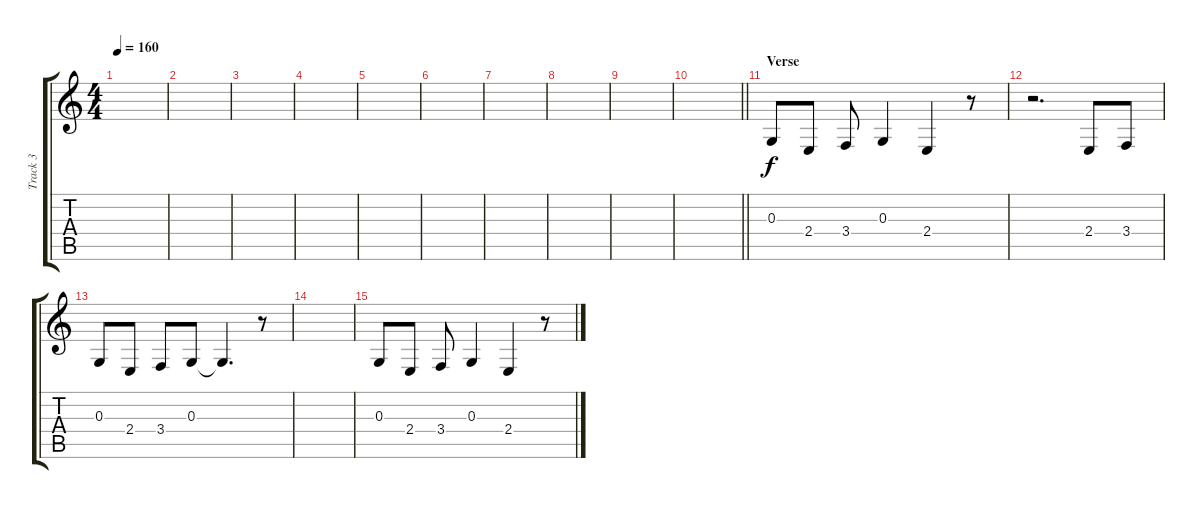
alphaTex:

\track ("Track 3" "Track 3") {instrument tenorsax}
\staff {score tabs}
\tuning (E4 B3 G3 D3 A2 E2) {hide}
\ts (4 4)
\tempo 160
\clef g2
\ks c
|
|
|
|
|
|
|
|
|
\barLineRight lightlight
|
\section ("" "Verse")
0.3.8 2.4.8 3.4.8 0.3.4 2.4.4 r.8 |
r.2{d} 2.4.8 3.4.8 |
0.3.8 2.4.8 3.4.8 0.3.8 0.3{t}.4{d} r.8 |
|
0.3.8 2.4.8 3.4.8 0.3.4 2.4.4 r.8
